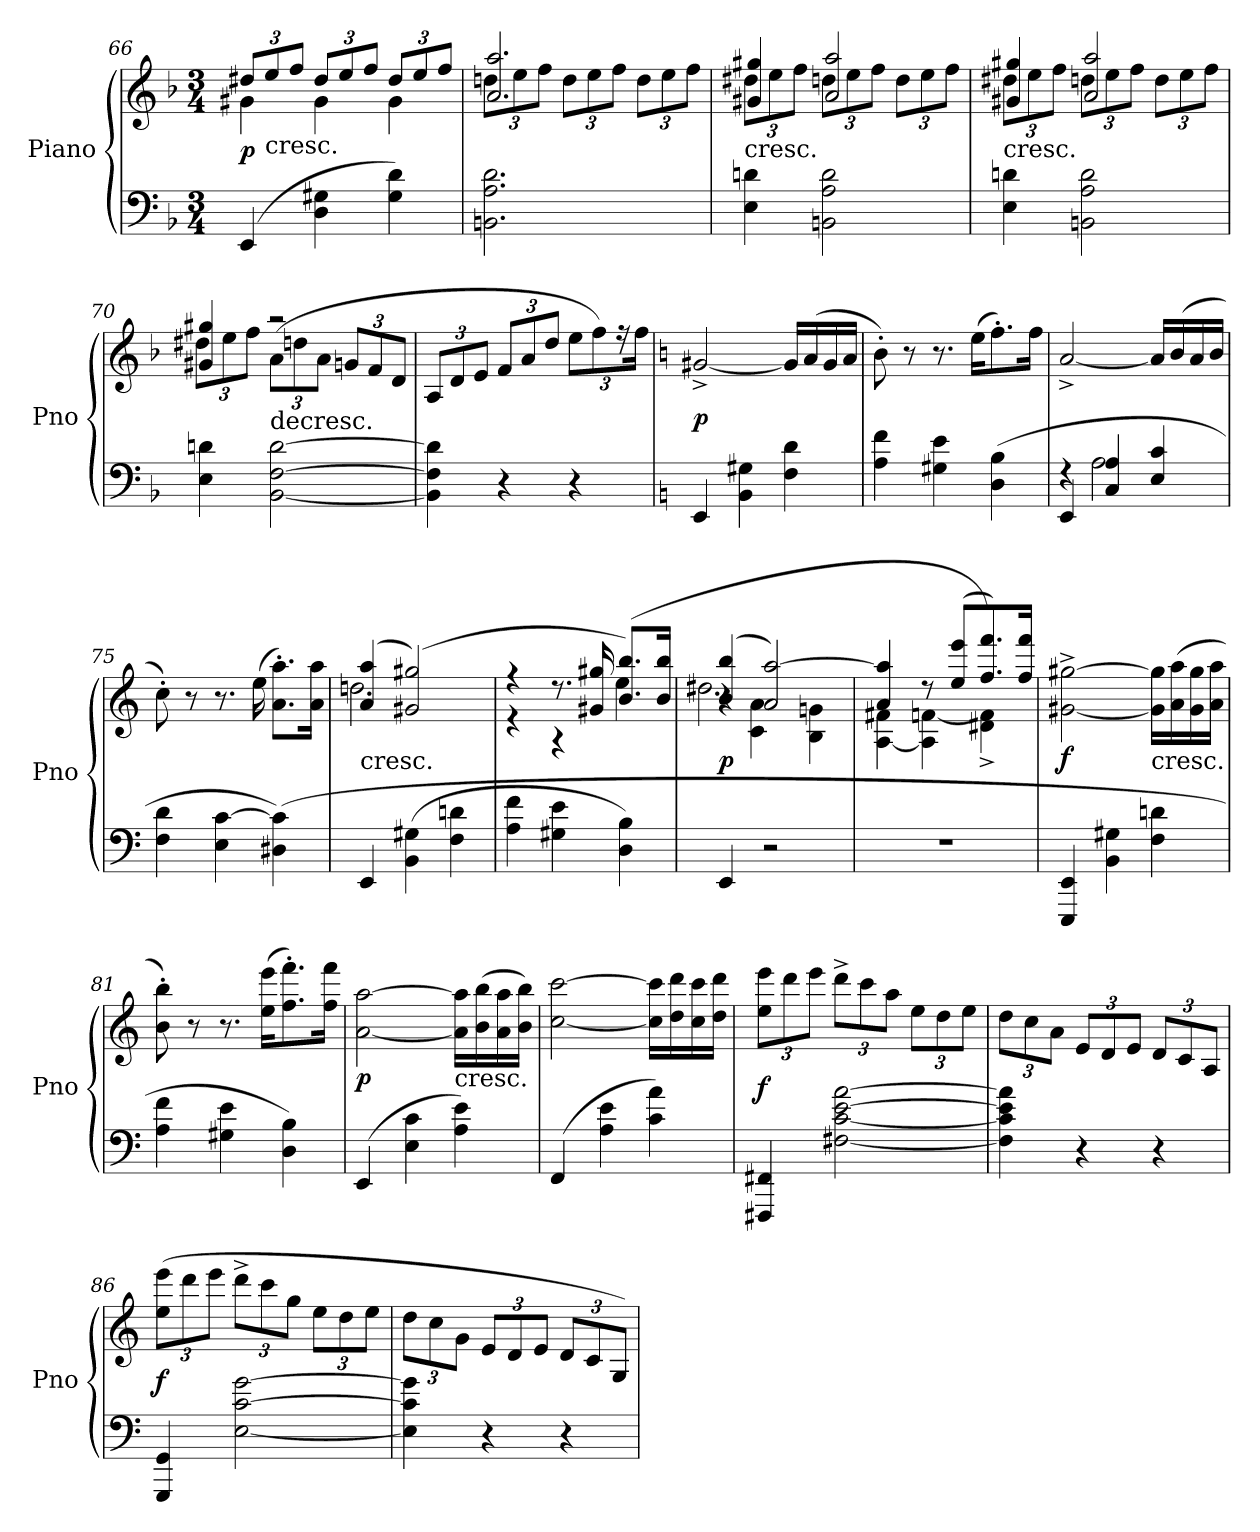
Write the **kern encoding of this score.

**kern	**kern	**dynam
*part1	*part1	*part1
*staff2	*staff1	*staff1/2
*I"Piano	*	*
*I'Pno	*	*
*clefF4	*clefG2	*
*k[b-]	*k[b-]	*
*M3/4	*M3/4	*
=66	=66	=66
*	*^	*
(4EE/	12dd#X/L	4g#X\	p
!	!LO:TX:c:t=cresc.	!	!
.	12ee/	.	.
.	12ff/J	.	.
4D\ 4G#X\	12dd#/L	4g#\	.
.	12ee/	.	.
.	12ff/J	.	.
4G#\ 4d\)	12dd#/L	4g#\	.
.	12ee/	.	.
.	12ff/J	.	.
=67	=67	=67	=67
2.BBn\ 2.A\ 2.d\	12ddn\L	2.a/ 2.aa/	.
.	12ee\	.	.
.	12ff\J	.	.
.	12dd\L	.	.
.	12ee\	.	.
.	12ff\J	.	.
.	12dd\L	.	.
.	12ee\	.	.
.	12ff\J	.	.
=68	=68	=68	=68
!	!LO:TX:c:t=cresc.	!	!
4E\ 4dn\	12dd#X\L	4g#X/ 4gg#X/	.
.	12ee\	.	.
.	12ff\J	.	.
2BBn\ 2A\ 2d\	12ddn\L	2a/ 2aa/	.
.	12ee\	.	.
.	12ff\J	.	.
.	12dd\L	.	.
.	12ee\	.	.
.	12ff\J	.	.
=69	=69	=69	=69
!	!LO:TX:c:t=cresc.	!	!
4E\ 4dn\	12dd#X\L	4g#X/ 4gg#X/	.
.	12ee\	.	.
.	12ff\J	.	.
2BBn\ 2A\ 2d\	12ddn\L	2a/ 2aa/	.
.	12ee\	.	.
.	12ff\J	.	.
.	12dd\L	.	.
.	12ee\	.	.
.	12ff\J	.	.
=70	=70	=70	=70
4E\ 4dn\	4g#X/ 4gg#X/	12dd#X\L	.
.	.	12ee\	.
.	.	12ff\J	.
!	!LO:TX:c:t=decresc.	!	!
[2BB-\ [2F\ [2d\	2r	(12a\L	.
.	.	12ddn\	.
.	.	12a\J	.
.	.	12gn/L	.
.	.	12f/	.
.	.	12d/J	.
*	*v	*v	*
=71	=71	=71
4BB-]\ 4F]\ 4d]\	12A/L	.
.	12d/	.
.	12e/J	.
4r	12f/L	.
.	12a/	.
.	12dd/J	.
4r	12ee\L	.
.	12ff\)	.
.	24r	.
.	24ff\Jk	.
=72	=72	=72
*k[]	*k[]	*
4EE/	[2g#X^/	p
4BB\ 4G#X\	.	.
4F\ 4d\	16g#/LL]	.
.	(16a/	.
.	16g#/	.
.	16a/JJ	.
=73	=73	=73
4A\ 4f\	8b'\)	.
.	8r	.
4G#X\ 4e\	8.r	.
.	(16ee\KL	.
(4D\ 4B\	8.ff'\)	.
.	16ff\Jk	.
=74	=74	=74
*^	*	*
4r	4EE/	[2a^/	.
4C/ 4A/	2A\	.	.
4E/ 4c/	.	16a/LL]	.
.	.	(16b/	.
.	.	16a/	.
.	.	16b/JJ	.
*v	*v	*	*
=75	=75	=75
4F\ 4d\	8cc'\)	.
.	8r	.
4E\ [4c\	8.r	.
.	(16ee\	.
(4D#X\ 4c]\)	8.a'\ 8.aa'\L)	.
.	16a\ 16aa\Jk	.
=76	=76	=76
*	*^	*
!	!LO:TX:c:t=cresc.	!	!
4EE/	(4a/ 4aa/	2.ddn\	.
(4BB\ 4G#X\	(2g#X/ 2gg#X/)	.	.
4F\ 4dn\	.	.	.
=77	=77	=77	=77
4A\ 4f\	4r	4r	.
4G#X\ 4e\	8.r	4r	.
.	16g#X/ 16gg#X/	.	.
4D\ 4B\)	(8.b/ 8.bb/L)	4ee\	.
.	16b/ 16bb/Jk	.	.
=78	=78	=78	=78
*	*	*^	*
4EE/	(4b/ 4bb/	2.dd#X\	4r	p
2r	2a/ [2aa/)	.	4c\ 4a\	.
.	.	.	4B\ 4gn\	.
*	*	*v	*v	*
=79	=79	=79	=79
2.r	4a/ 4aa]/	[4A\ 4f#X\	.
.	8r	4A]\ [4fn\	.
.	(8ee/ 8eee/L	.	.
.	8.ff/ 8.fff/)	4d#X^\ 4f]^\)	.
.	16ff/ 16fff/Jk	.	.
*	*v	*v	*
=80	=80	=80
4EEE/ 4EE/	[2g#X^\ [2gg#X^\	f
4BB\ 4G#X\	.	.
!	!LO:TX:c:t=cresc.	!
4F\ 4dn\	16g#]\ 16gg#]\LL	.
.	(16a\ 16aa\	.
.	16g#\ 16gg#\	.
.	16a\ 16aa\JJ	.
=81	=81	=81
4A\ 4f\	8b'\ 8bb'\)	.
.	8r	.
4G#X\ 4e\	8.r	.
.	(16ee\ 16eee\KL	.
4D\ 4B\)	8.ff'\ 8.fff'\)	.
.	16ff\ 16fff\Jk	.
=82	=82	=82
(4EE/	[2a\ [2aa\	p
4E\ 4c\	.	.
!	!LO:TX:c:t=cresc.	!
4A\ 4e\)	16a]\ 16aa]\LL	.
.	(16b\ 16bb\	.
.	16a\ 16aa\	.
.	16b\ 16bb\JJ)	.
=83	=83	=83
(4FF/	[2cc\ [2ccc\	.
4A\ 4e\	.	.
4c\ 4a\)	16cc]\ 16ccc]\LL	.
.	16dd\ 16ddd\	.
.	16cc\ 16ccc\	.
.	16dd\ 16ddd\JJ	.
=84	=84	=84
4FFF#X/ 4FF#X/	12ee\ 12eee\L	f
.	12ddd\	.
.	12eee\J	.
[2F#X\ [2c\ [2e\ [2a\	12ddd^\L	.
.	12ccc\	.
.	12aa\J	.
.	12ee\L	.
.	12dd\	.
.	12ee\J	.
=85	=85	=85
4F#]\ 4c]\ 4e]\ 4a]\	12dd\L	.
.	12cc\	.
.	12a\J	.
4r	12e/L	.
.	12d/	.
.	12e/J	.
4r	12d/L	.
.	12c/	.
.	12A/J	.
=86	=86	=86
4GGG/ 4GG/	(12ee\ 12eee\L	f
.	12ddd\	.
.	12eee\J	.
[2E\ [2c\ [2g\	12ddd^\L	.
.	12ccc\	.
.	12gg\J	.
.	12ee\L	.
.	12dd\	.
.	12ee\J	.
=87	=87	=87
4E]\ 4c]\ 4g]\	12dd\L	.
.	12cc\	.
.	12g\J	.
4r	12e/L	.
.	12d/	.
.	12e/J	.
4r	12d/L	.
.	12c/	.
.	12G/J)	.
=	=	=
*-	*-	*-
